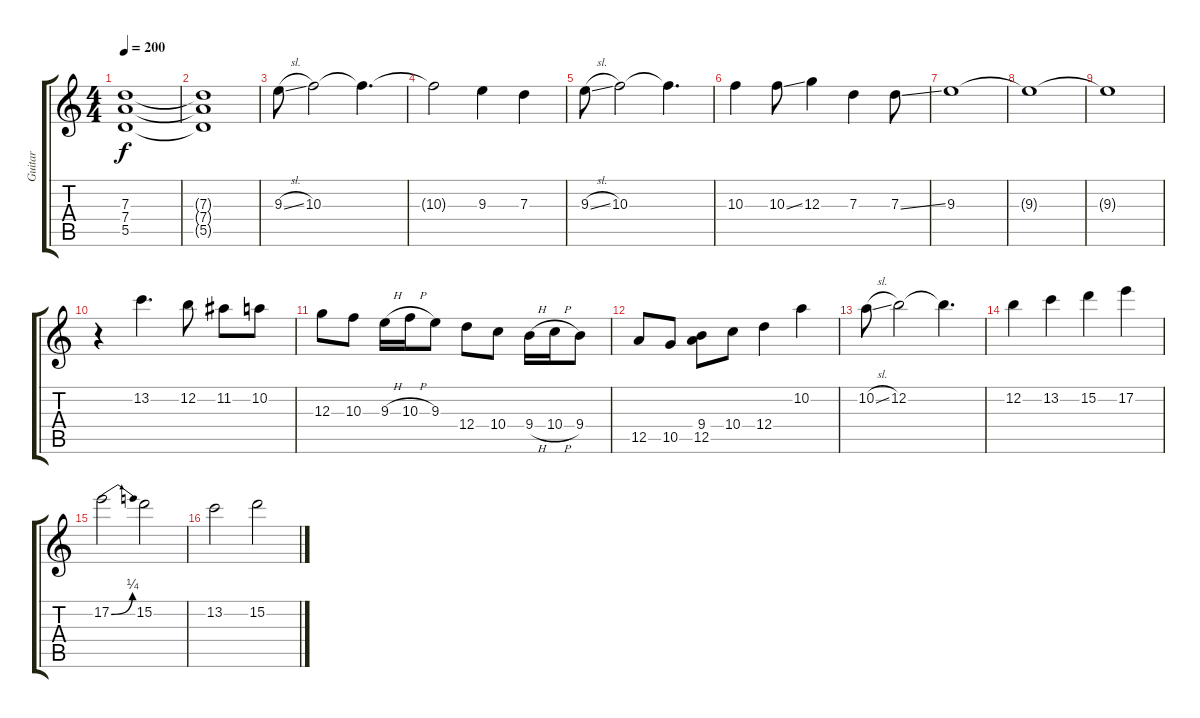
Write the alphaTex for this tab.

\track ("Guitar" "Guitar") {instrument acousticguitarnylon}
\staff {score tabs}
\tuning (E4 B3 G3 D3 A2 E2) {hide}
\ts (4 4)
\tempo 200
\clef g2
\ks c
(7.3 7.4 5.5).1{dy f} |
(7.3{t} 7.4{t} 5.5{t}).1 |
9.3{sl}.8 10.3.2 10.3{t}.4{d} |
10.3{t}.2 9.3.4 7.3.4 |
9.3{sl}.8 10.3.2 10.3{t}.4{d} |
10.3.4 10.3{ss}.8 12.3.4 7.3.4 7.3{ss}.8 |
9.3.1 |
9.3{t}.1 |
9.3{t}.1 |
r.4 13.2.4{d} 12.2.8 11.2.8 10.2.8 |
12.3.8 10.3.8 9.3{h}.16 10.3{h}.16 9.3.8 12.4.8 10.4.8 9.4{h}.16 10.4{h}.16 9.4.8 |
12.5.8 10.5.8 (9.4 12.5).8 10.4.8 12.4.4 10.2.4 |
10.2{sl}.8 12.2.2 12.2{t}.4{d} |
12.2.4 13.2.4 15.2.4 17.2.4 |
17.2{be (bend 0 0 60 1)}.2 15.2.2 |
13.2.2 15.2.2
